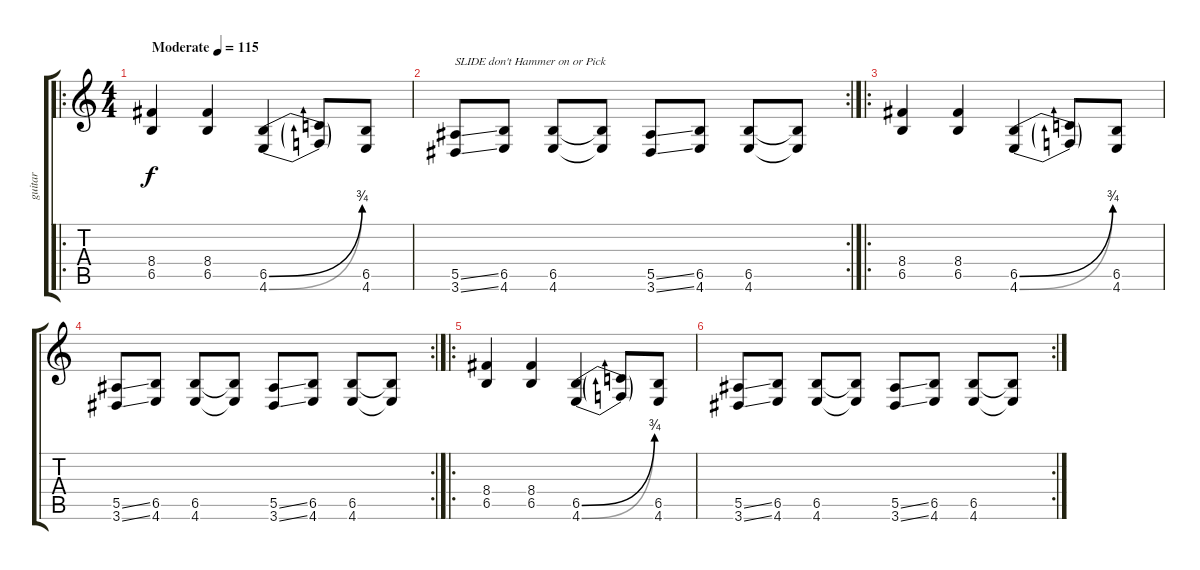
\track ("guitar" "guitar") {instrument distortionguitar}
\staff {score tabs}
\tuning (C4 G3 Eb3 Bb2 F2 C2) {hide}
\ro
\ts (4 4)
\tempo (115 "Moderate")
\clef g2
\ks c
(8.4 6.5).4{dy f instrument distortionguitar} (8.4 6.5).4 (6.5{be (bend 0 0 60 3)} 4.6{be (bend 0 0 60 3)}).4 (6.5{t} 4.6{t}).8 (6.5 4.6).8 |
\rc 2
(5.5{ss} 3.6{ss}).8{txt "SLIDE don't Hammer on or Pick"} (6.5 4.6).8 (6.5 4.6).8 (6.5{t} 4.6{t}).8 (5.5{ss} 3.6{ss}).8 (6.5 4.6).8 (6.5 4.6).8 (6.5{t} 4.6{t}).8 |
\ro
(8.4 6.5).4 (8.4 6.5).4 (6.5{be (bend 0 0 60 3)} 4.6{be (bend 0 0 60 3)}).4 (6.5{t} 4.6{t}).8 (6.5 4.6).8 |
\rc 2
(5.5{ss} 3.6{ss}).8 (6.5 4.6).8 (6.5 4.6).8 (6.5{t} 4.6{t}).8 (5.5{ss} 3.6{ss}).8 (6.5 4.6).8 (6.5 4.6).8 (6.5{t} 4.6{t}).8 |
\ro
(8.4 6.5).4 (8.4 6.5).4 (6.5{be (bend 0 0 60 3)} 4.6{be (bend 0 0 60 3)}).4 (6.5{t} 4.6{t}).8 (6.5 4.6).8 |
\rc 2
(5.5{ss} 3.6{ss}).8 (6.5 4.6).8 (6.5 4.6).8 (6.5{t} 4.6{t}).8 (5.5{ss} 3.6{ss}).8 (6.5 4.6).8 (6.5 4.6).8 (6.5{t} 4.6{t}).8
